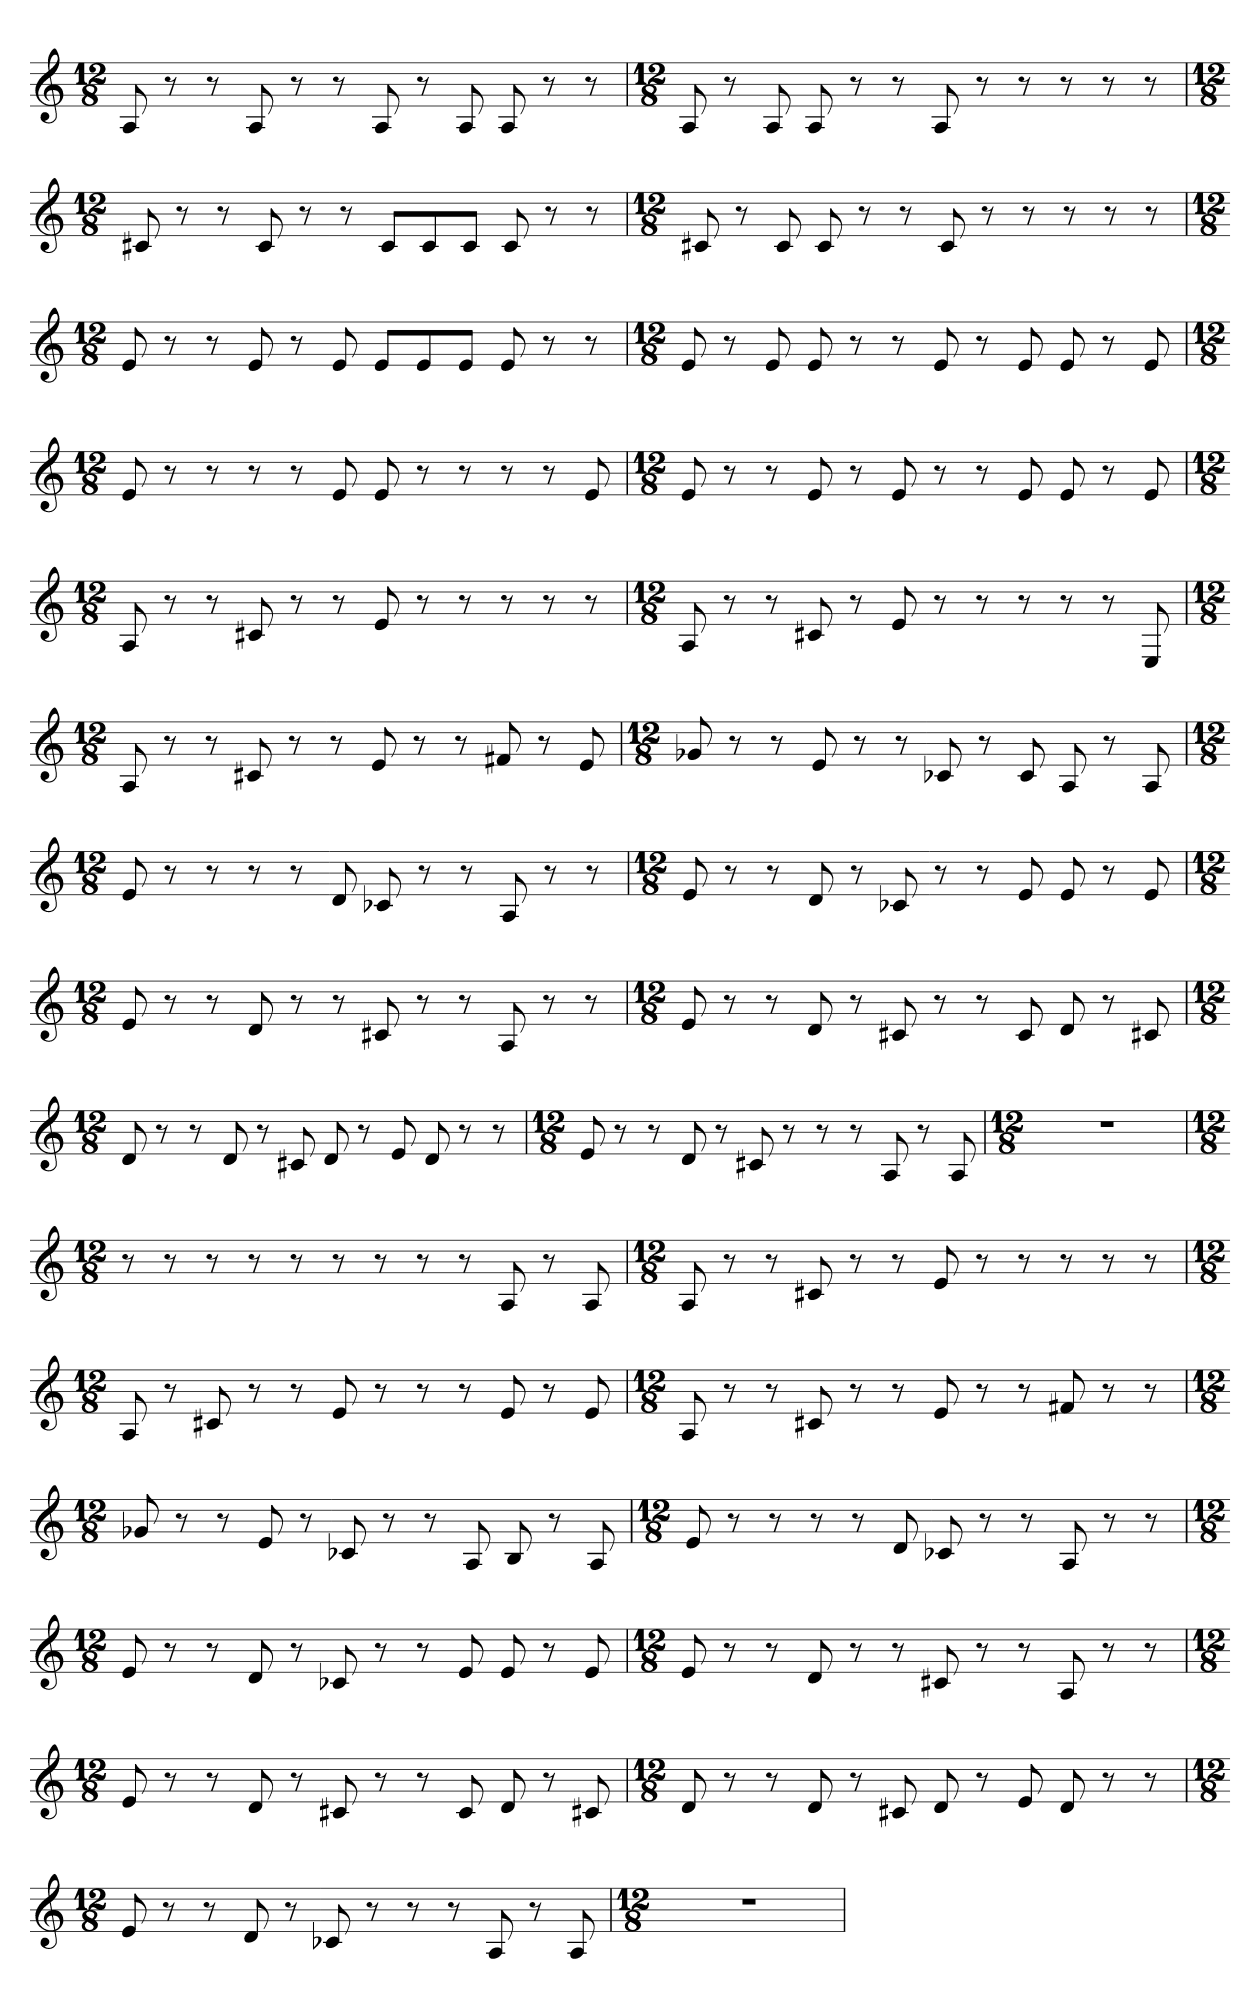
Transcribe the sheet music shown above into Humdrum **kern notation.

**kern
*part1
*staff1
*M12/8
=
8A
8r
8r
8A
8r
8r
8A
8r
8A
8A
8r
8r
=
*M12/8
8A
8r
8A
8A
8r
8r
8A
8r
8r
8r
8r
8r
=
*M12/8
8c#X
8r
8r
8c#
8r
8r
8c#L
8c#
8c#J
8c#
8r
8r
=
*M12/8
8c#X
8r
8c#
8c#
8r
8r
8c#
8r
8r
8r
8r
8r
=
*M12/8
8e
8r
8r
8e
8r
8e
8eL
8e
8eJ
8e
8r
8r
=
*M12/8
8e
8r
8e
8e
8r
8r
8e
8r
8e
8e
8r
8e
=
*M12/8
8e
8r
8r
8r
8r
8e
8e
8r
8r
8r
8r
8e
=
*M12/8
8e
8r
8r
8e
8r
8e
8r
8r
8e
8e
8r
8e
=
*M12/8
8A
8r
8r
8c#X
8r
8r
8e
8r
8r
8r
8r
8r
=
*M12/8
8A
8r
8r
8c#X
8r
8e
8r
8r
8r
8r
8r
8E
=
*M12/8
8A
8r
8r
8c#X
8r
8r
8e
8r
8r
8f#X
8r
8e
=
*M12/8
8g-X
8r
8r
8e
8r
8r
8c-X
8r
8c-
8A
8r
8A
=
*M12/8
8e
8r
8r
8r
8r
8d
8c-X
8r
8r
8A
8r
8r
=
*M12/8
8e
8r
8r
8d
8r
8c-X
8r
8r
8e
8e
8r
8e
=
*M12/8
8e
8r
8r
8d
8r
8r
8c#X
8r
8r
8A
8r
8r
=
*M12/8
8e
8r
8r
8d
8r
8c#X
8r
8r
8c#
8d
8r
8c#X
=
*M12/8
8d
8r
8r
8d
8r
8c#X
8d
8r
8e
8d
8r
8r
=
*M12/8
8e
8r
8r
8d
8r
8c#X
8r
8r
8r
8A
8r
8A
=
*M12/8
1.r
=
*M12/8
8r
8r
8r
8r
8r
8r
8r
8r
8r
8A
8r
8A
=
*M12/8
8A
8r
8r
8c#X
8r
8r
8e
8r
8r
8r
8r
8r
=
*M12/8
8A
8r
8c#X
8r
8r
8e
8r
8r
8r
8e
8r
8e
=
*M12/8
8A
8r
8r
8c#X
8r
8r
8e
8r
8r
8f#X
8r
8r
=
*M12/8
8g-X
8r
8r
8e
8r
8c-X
8r
8r
8A
8B
8r
8A
=
*M12/8
8e
8r
8r
8r
8r
8d
8c-X
8r
8r
8A
8r
8r
=
*M12/8
8e
8r
8r
8d
8r
8c-X
8r
8r
8e
8e
8r
8e
=
*M12/8
8e
8r
8r
8d
8r
8r
8c#X
8r
8r
8A
8r
8r
=
*M12/8
8e
8r
8r
8d
8r
8c#X
8r
8r
8c#
8d
8r
8c#X
=
*M12/8
8d
8r
8r
8d
8r
8c#X
8d
8r
8e
8d
8r
8r
=
*M12/8
8e
8r
8r
8d
8r
8c-X
8r
8r
8r
8A
8r
8A
=
*M12/8
1.r
=
*-
